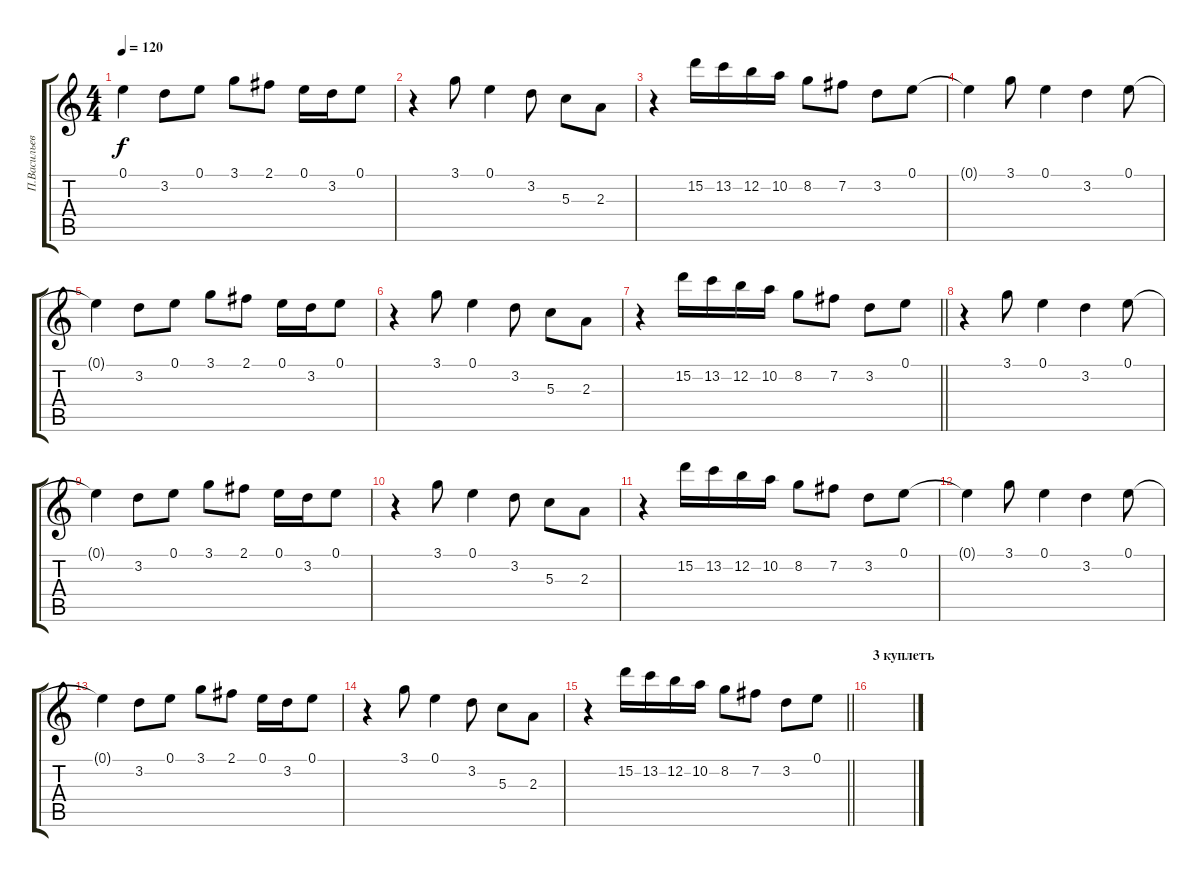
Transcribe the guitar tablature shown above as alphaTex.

\track ("П.Васильев" "П.Васильев") {instrument distortionguitar}
\staff {score tabs}
\tuning (E4 B3 G3 D3 A2 E2) {hide}
\ts (4 4)
\tempo 120
\clef g2
\ks c
0.1{t}.4{dy f} 3.2.8 0.1.8 3.1.8 2.1.8 0.1.16 3.2.16 0.1.8 |
r.4 3.1.8 0.1.4 3.2.8 5.3.8 2.3.8 |
r.4 15.2.16 13.2.16 12.2.16 10.2.16 8.2.8 7.2.8 3.2.8 0.1.8 |
0.1{t}.4 3.1.8 0.1.4 3.2.4 0.1.8 |
0.1{t}.4 3.2.8 0.1.8 3.1.8 2.1.8 0.1.16 3.2.16 0.1.8 |
r.4 3.1.8 0.1.4 3.2.8 5.3.8 2.3.8 |
\barLineRight lightlight
r.4 15.2.16 13.2.16 12.2.16 10.2.16 8.2.8 7.2.8 3.2.8 0.1.8 |
r.4 3.1.8 0.1.4 3.2.4 0.1.8 |
0.1{t}.4 3.2.8 0.1.8 3.1.8 2.1.8 0.1.16 3.2.16 0.1.8 |
r.4 3.1.8 0.1.4 3.2.8 5.3.8 2.3.8 |
r.4 15.2.16 13.2.16 12.2.16 10.2.16 8.2.8 7.2.8 3.2.8 0.1.8 |
0.1{t}.4 3.1.8 0.1.4 3.2.4 0.1.8 |
0.1{t}.4 3.2.8 0.1.8 3.1.8 2.1.8 0.1.16 3.2.16 0.1.8 |
r.4 3.1.8 0.1.4 3.2.8 5.3.8 2.3.8 |
\barLineRight lightlight
r.4 15.2.16 13.2.16 12.2.16 10.2.16 8.2.8 7.2.8 3.2.8 0.1.8 |
\section ("" "3 куплетъ")
